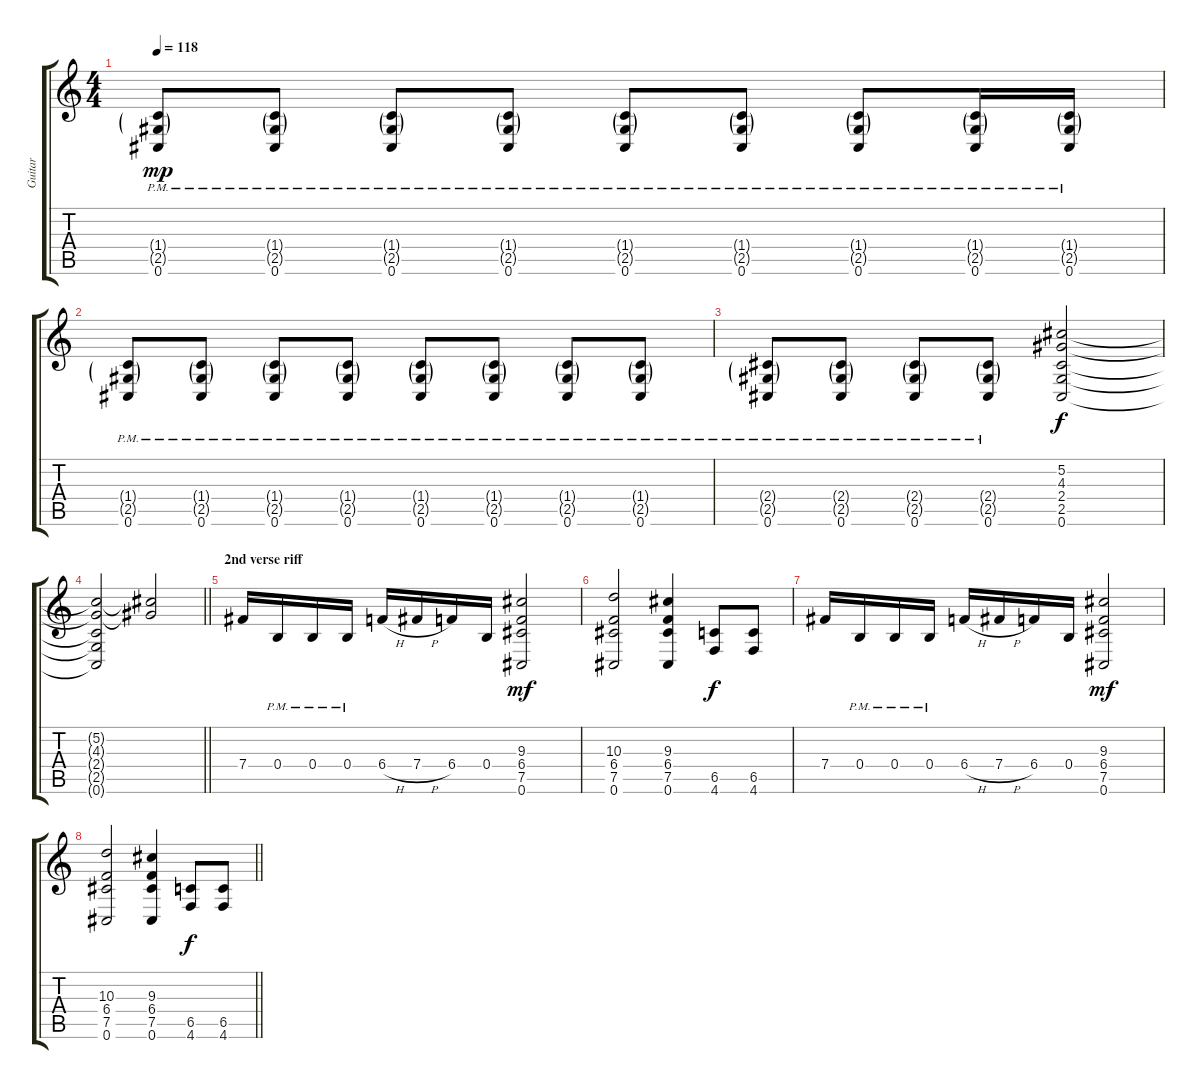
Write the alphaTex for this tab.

\track ("Guitar" "Guitar") {instrument distortionguitar}
\staff {score tabs}
\tuning (Db4 Ab3 E3 B2 Gb2 Db2) {hide}
\ts (4 4)
\tempo 118
\clef g2
\ks c
(1.4{g pm} 2.5{g pm} 0.6{pm}).8{dy mp} (1.4{g pm} 2.5{g pm} 0.6{pm}).8 (1.4{g pm} 2.5{g pm} 0.6{pm}).8 (1.4{g pm} 2.5{g pm} 0.6{pm}).8 (1.4{g pm} 2.5{g pm} 0.6{pm}).8 (1.4{g pm} 2.5{g pm} 0.6{pm}).8 (1.4{g pm} 2.5{g pm} 0.6{pm}).8 (1.4{g pm} 2.5{g pm} 0.6{pm}).16 (1.4{g pm} 2.5{g pm} 0.6{pm}).16 |
(1.4{g pm} 2.5{g pm} 0.6{pm}).8 (1.4{g pm} 2.5{g pm} 0.6{pm}).8 (1.4{g pm} 2.5{g pm} 0.6{pm}).8 (1.4{g pm} 2.5{g pm} 0.6{pm}).8 (1.4{g pm} 2.5{g pm} 0.6{pm}).8 (1.4{g pm} 2.5{g pm} 0.6{pm}).8 (1.4{g pm} 2.5{g pm} 0.6{pm}).8 (1.4{g pm} 2.5{g pm} 0.6{pm}).8 |
(2.4{g pm} 2.5{g pm} 0.6{pm}).8 (2.4{g pm} 2.5{g pm} 0.6{pm}).8 (2.4{g pm} 2.5{g pm} 0.6{pm}).8 (2.4{g pm} 2.5{g pm} 0.6{pm}).8 (5.2 4.3 2.4 2.5 0.6).2{dy f balance 0} |
\barLineRight lightlight
(5.2{t} 4.3{t} 2.4{t} 2.5{t} 0.6{t}).2 (5.2{t} 4.3{t}).2 |
\section ("" "2nd verse riff")
7.4.16{volume 16 balance 0 instrument distortionguitar} 0.4{pm}.16 0.4{pm}.16 0.4{pm}.16 6.4{h}.16 7.4{h}.16 6.4.16 0.4.16 (9.3 6.4 7.5 0.6).2{dy mf} |
(10.3 6.4 7.5 0.6).2 (9.3 6.4 7.5 0.6).4 (6.5 4.6).8{dy f} (6.5 4.6).8 |
7.4.16 0.4{pm}.16 0.4{pm}.16 0.4{pm}.16 6.4{h}.16 7.4{h}.16 6.4.16 0.4.16 (9.3 6.4 7.5 0.6).2{dy mf} |
\barLineRight lightlight
(10.3 6.4 7.5 0.6).2 (9.3 6.4 7.5 0.6).4 (6.5 4.6).8{dy f} (6.5 4.6).8
